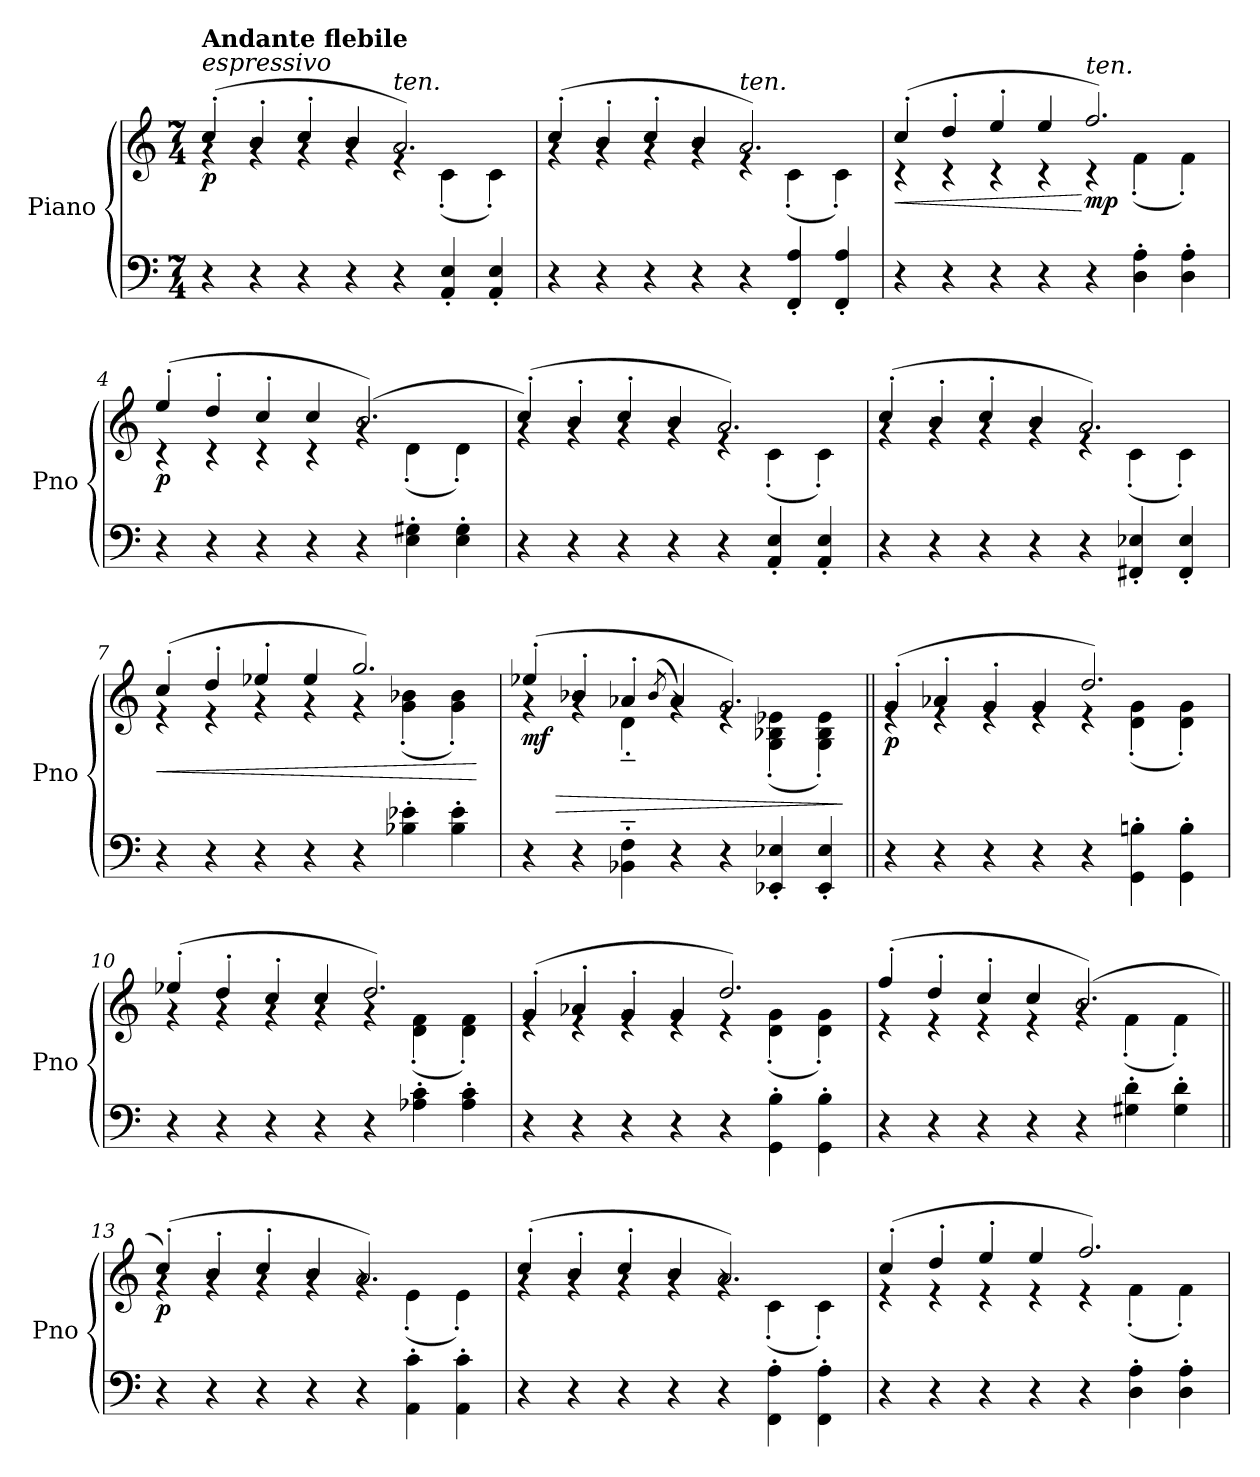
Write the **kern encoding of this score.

**kern	**kern	**dynam
*part1	*part1	*part1
*staff2	*staff1	*staff1/2
*I"Piano	*	*
*I'Pno	*	*
*clefF4	*clefG2	*
*k[]	*k[]	*
*M7/4	*M7/4	*
=1	=1	=1
*	*^	*
!	!LO:TX:a:i:t=espressivo	!	!
!	!LO:TX:a:B:t=Andante flebile	!	!
!	!	!	!LO:DY:b
4r	(4cc'/	4rg	p
4r	4b'/	4rg	.
4r	4cc'/	4rg	.
4r	4b/	4rg	.
!	!LO:TX:a:i:t=ten.	!	!
4r	2.a/)	4re	.
4AA/' 4E/'	.	(4c'\	.
4AA/' 4E/'	.	4c'\)	.
=2	=2	=2	=2
4r	(4cc'/	4rg	.
4r	4b'/	4rg	.
4r	4cc'/	4rg	.
4r	4b/	4rg	.
!	!LO:TX:a:i:t=ten.	!	!
4r	2.a/)	4re	.
4FF/' 4A/'	.	(4c'\	.
4FF/' 4A/'	.	4c'\)	.
=3	=3	=3	=3
!	!	!	!LO:HP:b
4r	(4cc'/	4r	<
4r	4dd'/	4r	.
4r	4ee'/	4r	.
4r	4ee/	4r	.
!	!LO:TX:a:i:t=ten.	!	!
!	!	!	!LO:DY:n=1:b
4r	2.ff/)	4r	[ mp
4D\' 4A\'	.	(4f'\	.
4D\' 4A\'	.	4f'\)	.
!!LO:LB:g=z	!!
=4	=4	=4	=4
!	!	!	!LO:DY:b
4r	(4ee'/	4r	p
4r	4dd'/	4r	.
4r	4cc'/	4r	.
4r	4cc/	4r	.
4r	(2.b/)	4rg	.
4E\' 4G#X\'	.	(4d'\	.
4E\' 4G#\'	.	4d'\)	.
=5	=5	=5	=5
4r	(4cc'/)	4rg	.
4r	4b'/	4rg	.
4r	4cc'/	4rg	.
4r	4b/	4rg	.
4r	2.a/)	4re	.
4AA/' 4E/'	.	(4c'\	.
4AA/' 4E/'	.	4c'\)	.
=6	=6	=6	=6
4r	(4cc'/	4rg	.
4r	4b'/	4rg	.
4r	4cc'/	4rg	.
4r	4b/	4rg	.
4r	2.a/)	4re	.
4FF#X/' 4E-X/'	.	(4c'\	.
4FF#/' 4E-/'	.	4c'\)	.
=7	=7	=7	=7
!	!	!	!LO:HP:b
4r	(4cc'/	4r	<
4r	4dd'/	4r	.
4r	4ee-X'/	4r	.
4r	4ee-/	4r	.
4r	2.gg/)	4r	.
4B-X\' 4e-X\'	.	(4g\' 4b-X\'	.
4B-\' 4e-\'	.	4g\' 4b-\')	.
*	*v	*v	*
.	.	[
!!LO:LB:g=z
=8	=8	=8
!	!	!LO:HP:b
*	*^	*
!	!	!	!LO:DY:n=1:b
4r	(4ee-X'/	4rg	> mf
4r	4b-X'/	4rg	.
4BB-X\'~ 4F\'~	4a-X'/	4d'~\	.
.	(8qb-/	.	.
4r	4a-/)	4rg	.
4r	2.g/)	4re	.
4EE-X/' 4E-X/'	.	(4G\' 4B-X\' 4e-X\'	.
4EE-/' 4E-/'	.	4G\' 4B-\' 4e-\')	.
*	*v	*v	*
.	.	]
=9||	=9||	=9||
*	*^	*
!	!	!	!LO:DY:b
4r	(4g'/	4re	p
4r	4a-X'/	4re	.
4r	4g'/	4re	.
4r	4g/	4re	.
4r	2.dd/)	4re	.
4GG\' 4Bn\'	.	(4d\' 4g\'	.
4GG\' 4B\'	.	4d\' 4g\')	.
=10	=10	=10	=10
4r	(4ee-X'/	4rg	.
4r	4dd'/	4rg	.
4r	4cc'/	4rg	.
4r	4cc/	4rg	.
4r	2.dd/)	4rg	.
4A-X\' 4c\'	.	(4d\' 4f\'	.
4A-\' 4c\'	.	4d\' 4f\')	.
!!LO:LB:g=z	!!
=11	=11	=11	=11
4r	(4g'/	4re	.
4r	4a-X'/	4re	.
4r	4g'/	4re	.
4r	4g/	4re	.
4r	2.dd/)	4re	.
4GG\' 4B\'	.	(4d\' 4g\'	.
4GG\' 4B\'	.	4d\' 4g\')	.
=12	=12	=12	=12
4r	(4ff'/	4r	.
4r	4dd'/	4r	.
4r	4cc'/	4r	.
4r	4cc/	4r	.
4r	(2.b/)	4rg	.
4G#X\' 4d\'	.	(4f'\	.
4G#\' 4d\'	.	4f'\)	.
=13||	=13||	=13||	=13||
!	!	!	!LO:DY:b
4r	(4cc'/)	4rg	p
4r	4b'/	4rg	.
4r	4cc'/	4rg	.
4r	4b/	4rg	.
4r	2.a/)	4rg	.
4AA\' 4c\'	.	(4e'\	.
4AA\' 4c\'	.	4e'\)	.
=14	=14	=14	=14
4r	(4cc'/	4rg	.
4r	4b'/	4rg	.
4r	4cc'/	4rg	.
4r	4b/	4rg	.
4r	2.a/)	4rg	.
4FF\' 4A\'	.	(4c'\	.
4FF\' 4A\'	.	4c'\)	.
!!LO:LB:g=z	!!
=15	=15	=15	=15
4r	(4cc'/	4r	.
4r	4dd'/	4r	.
4r	4ee'/	4r	.
4r	4ee/	4r	.
4r	2.ff/)	4r	.
4D\' 4A\'	.	(4f'\	.
4D\' 4A\'	.	4f'\)	.
*	*v	*v	*
=	=	=
*-	*-	*-
